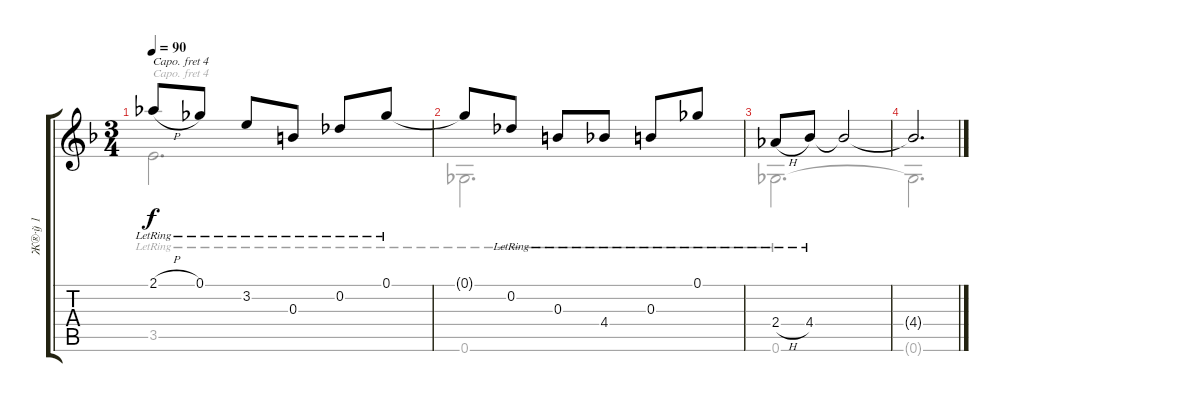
\track ("Ж®·ў 1" "Ж®·ў 1") {instrument acousticguitarsteel}
\staff {score tabs}
\capo 4
\tuning (D4 A3 G3 D3 A2 D2) {hide}
\voice
\ts (3 4)
\tempo 90
\clef g2
\ks f
2.1{h lr}.8{dy f} 0.1{lr}.8 3.2{lr}.8 0.3{lr}.8 0.2{lr}.8 0.1{lr}.8 |
0.1{t}.8 0.2{lr}.8 0.3{lr}.8 4.4{lr}.8 0.3{lr}.8 0.1{lr}.8 |
2.4{h lr}.8 4.4{lr}.8 4.4{t}.2 |
4.4{t}.2{d}
\voice
\clef g2
\ottava regular
\simile none
\ks f
3.5{lr}.2{d dy f} |
0.6{lr}.2{d} |
0.6{lr}.2{d} |
0.6{t}.2{d}
